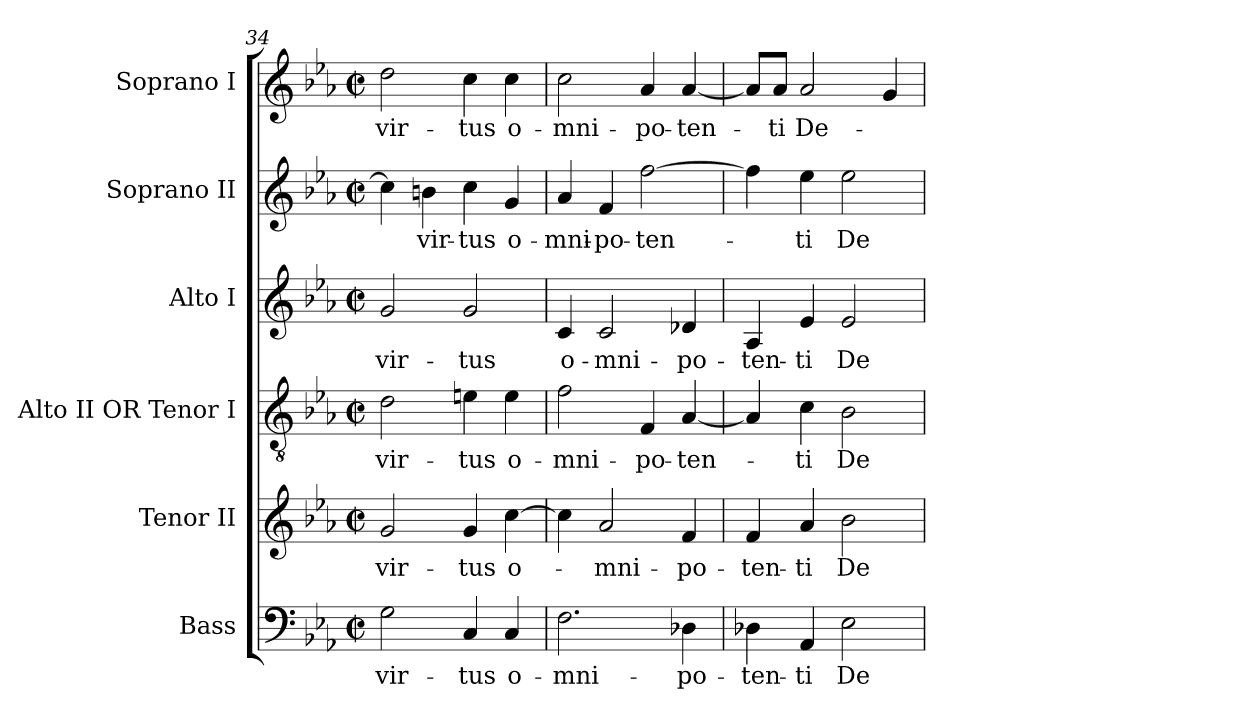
**kern	**text	**kern	**text	**kern	**text	**kern	**text	**kern	**text	**kern	**text
*part6	*part6	*part5	*part5	*part4	*part4	*part3	*part3	*part2	*part2	*part1	*part1
*staff6	*staff6	*staff5	*staff5	*staff4	*staff4	*staff3	*staff3	*staff2	*staff2	*staff1	*staff1
*I"Bass	*	*I"Tenor II	*	*I"Alto II  OR    Tenor I	*	*I"Alto I	*	*I"Soprano II	*	*I"Soprano I	*
*I'B.	*	*I'T. II	*	*I'T. I	*	*I'A.	*	*I'S. II	*	*I'S. I	*
*clefF4	*	*clefG2	*	*clefGv2	*	*clefG2	*	*clefG2	*	*clefG2	*
*	*	*ITrd7c12	*	*ITrd7c12	*	*	*	*	*	*	*
*k[b-e-a-]	*	*k[b-e-a-]	*	*k[b-e-a-]	*	*k[b-e-a-]	*	*k[b-e-a-]	*	*k[b-e-a-]	*
*c:	*	*c:	*	*c:	*	*c:	*	*c:	*	*c:	*
*M2/2	*	*M2/2	*	*M2/2	*	*M2/2	*	*M2/2	*	*M2/2	*
*met(c|)	*	*met(c|)	*	*met(c|)	*	*met(c|)	*	*met(c|)	*	*met(c|)	*
=34	=34	=34	=34	=34	=34	=34	=34	=34	=34	=34	=34
!	!LO:LY:b:color=#000000	!	!	!	!	!	!	!	!	!	!
!	!	!	!LO:LY:b:color=#000000	!	!	!	!	!	!	!	!
!	!	!	!	!	!LO:LY:b:color=#000000	!	!	!	!	!	!
!	!	!	!	!	!	!	!LO:LY:b:color=#000000	!	!	!	!
!	!	!	!	!	!	!	!	!	!	!	!LO:LY:b:color=#000000
2Gi\	vir-	2Gi/	vir-	2Di\	vir-	2gi/	vir-	4cci\]	.	2ddi\	vir-
!	!	!	!	!	!	!	!	!	!LO:LY:b:color=#000000	!	!
.	.	.	.	.	.	.	.	4bni\	vir-	.	.
!	!LO:LY:b:color=#000000	!	!	!	!	!	!	!	!	!	!
!	!	!	!LO:LY:b:color=#000000	!	!	!	!	!	!	!	!
!	!	!	!	!	!LO:LY:b:color=#000000	!	!	!	!	!	!
!	!	!	!	!	!	!	!LO:LY:b:color=#000000	!	!	!	!
!	!	!	!	!	!	!	!	!	!LO:LY:b:color=#000000	!	!
!	!	!	!	!	!	!	!	!	!	!	!LO:LY:b:color=#000000
4Ci/	-tus	4Gi/	-tus	4Eni\	-tus	2gi/	-tus	4cci\	-tus	4cci\	-tus
!	!LO:LY:b:color=#000000	!	!	!	!	!	!	!	!	!	!
!	!	!	!LO:LY:b:color=#000000	!	!	!	!	!	!	!	!
!	!	!	!	!	!LO:LY:b:color=#000000	!	!	!	!	!	!
!	!	!	!	!	!	!	!	!	!LO:LY:b:color=#000000	!	!
!	!	!	!	!	!	!	!	!	!	!	!LO:LY:b:color=#000000
4Ci/	o-	[>4ci\	o-	4Ei\	o-	.	.	4gi/	o-	4cci\	o-
=35	=35	=35	=35	=35	=35	=35	=35	=35	=35	=35	=35
!	!LO:LY:b:color=#000000	!	!	!	!	!	!	!	!	!	!
!	!	!	!	!	!LO:LY:b:color=#000000	!	!	!	!	!	!
!	!	!	!	!	!	!	!LO:LY:b:color=#000000	!	!	!	!
!	!	!	!	!	!	!	!	!	!LO:LY:b:color=#000000	!	!
!	!	!	!	!	!	!	!	!	!	!	!LO:LY:b:color=#000000
2.Fi\	-mni-	4ci\]	.	2Fi\	-mni-	4ci/	o-	4a-i/	-mni-	2cci\	-mni-
!	!	!	!LO:LY:b:color=#000000	!	!	!	!	!	!	!	!
!	!	!	!	!	!	!	!LO:LY:b:color=#000000	!	!	!	!
!	!	!	!	!	!	!	!	!	!LO:LY:b:color=#000000	!	!
.	.	2A-i/	-mni-	.	.	2ci/	-mni-	4fi/	-po-	.	.
!	!	!	!	!	!LO:LY:b:color=#000000	!	!	!	!	!	!
!	!	!	!	!	!	!	!	!	!LO:LY:b:color=#000000	!	!
!	!	!	!	!	!	!	!	!	!	!	!LO:LY:b:color=#000000
.	.	.	.	4FFi/	-po-	.	.	[>2ffi\	-ten-	4a-i/	-po-
!	!LO:LY:b:color=#000000	!	!	!	!	!	!	!	!	!	!
!	!	!	!LO:LY:b:color=#000000	!	!	!	!	!	!	!	!
!	!	!	!	!	!LO:LY:b:color=#000000	!	!	!	!	!	!
!	!	!	!	!	!	!	!LO:LY:b:color=#000000	!	!	!	!
!	!	!	!	!	!	!	!	!	!	!	!LO:LY:b:color=#000000
4D-Xi\	-po-	4Fi/	-po-	[<4AA-i/	-ten-	4d-Xi/	-po-	.	.	[<4a-i/	-ten-
=36	=36	=36	=36	=36	=36	=36	=36	=36	=36	=36	=36
!	!LO:LY:b:color=#000000	!	!	!	!	!	!	!	!	!	!
!	!	!	!LO:LY:b:color=#000000	!	!	!	!	!	!	!	!
!	!	!	!	!	!	!	!LO:LY:b:color=#000000	!	!	!	!
4D-Xi\	-ten-	4Fi/	-ten-	4AA-i/]	.	4A-i/	-ten-	4ffi\]	.	8a-i/L]	.
!	!	!	!	!	!	!	!	!	!	!	!LO:LY:b:color=#000000
.	.	.	.	.	.	.	.	.	.	8a-i/J	-ti
!	!LO:LY:b:color=#000000	!	!	!	!	!	!	!	!	!	!
!	!	!	!LO:LY:b:color=#000000	!	!	!	!	!	!	!	!
!	!	!	!	!	!LO:LY:b:color=#000000	!	!	!	!	!	!
!	!	!	!	!	!	!	!LO:LY:b:color=#000000	!	!	!	!
!	!	!	!	!	!	!	!	!	!LO:LY:b:color=#000000	!	!
!	!	!	!	!	!	!	!	!	!	!	!LO:LY:b:color=#000000
4AA-i/	-ti	4A-i/	-ti	4Ci\	-ti	4e-i/	-ti	4ee-i\	-ti	2a-i/	De-
!	!LO:LY:b:color=#000000	!	!	!	!	!	!	!	!	!	!
!	!	!	!LO:LY:b:color=#000000	!	!	!	!	!	!	!	!
!	!	!	!	!	!LO:LY:b:color=#000000	!	!	!	!	!	!
!	!	!	!	!	!	!	!LO:LY:b:color=#000000	!	!	!	!
!	!	!	!	!	!	!	!	!	!LO:LY:b:color=#000000	!	!
2E-i\	De-	2B-i\	De-	2BB-i\	De-	2e-i/	De-	2ee-i\	De-	.	.
.	.	.	.	.	.	.	.	.	.	4gi/	.
=	=	=	=	=	=	=	=	=	=	=	=
*-	*-	*-	*-	*-	*-	*-	*-	*-	*-	*-	*-
